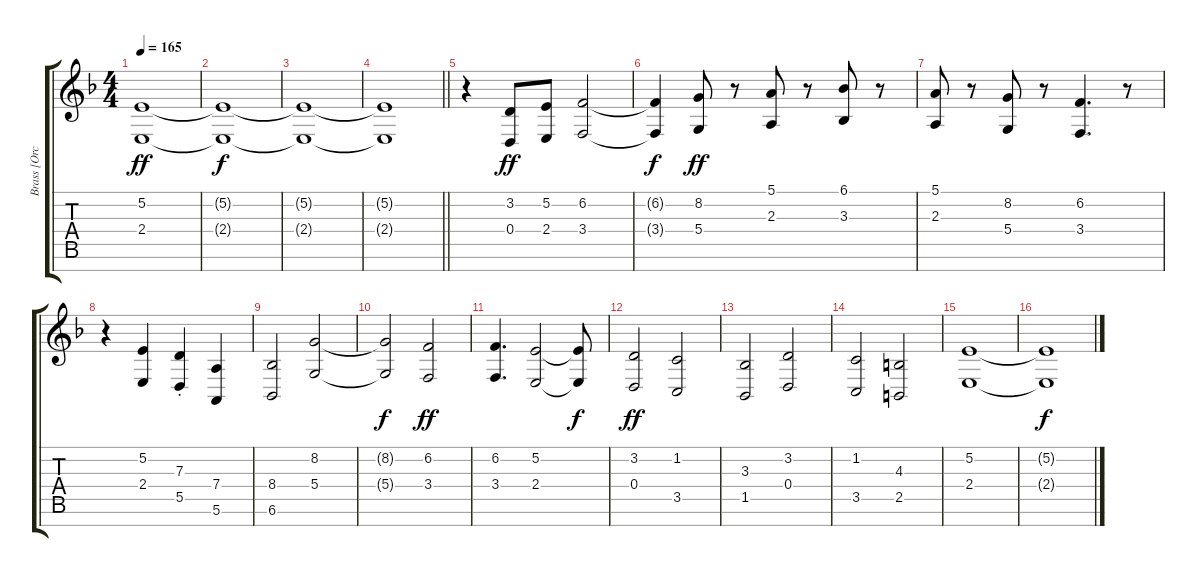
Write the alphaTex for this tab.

\track ("Brass [Orchestra]" "Brass [Orc") {instrument trumpet}
\staff {score tabs}
\tuning (E4 B3 G3 D3 A2 E2 B1) {hide}
\ts (4 4)
\tempo 165
\clef g2
\ks dminor
(5.2 2.4).1{dy ff} |
(5.2{t} 2.4{t}).1{dy f} |
(5.2{t} 2.4{t}).1 |
\barLineRight lightlight
(5.2{t} 2.4{t}).1 |
r.4{volume 16} (3.2 0.4).8{dy ff} (5.2 2.4).8 (6.2 3.4).2 |
(6.2{t} 3.4{t}).4{dy f} (8.2 5.4).8{dy ff} r.8 (5.1 2.3).8 r.8 (6.1 3.3).8 r.8 |
(5.1 2.3).8 r.8 (8.2 5.4).8 r.8 (6.2 3.4).4{d} r.8 |
r.4 (5.2 2.4).4 (7.3{st} 5.5{st}).4 (7.4 5.6).4 |
(8.4 6.6).2 (8.2 5.4).2 |
(8.2{t} 5.4{t}).2{dy f} (6.2 3.4).2{dy ff} |
(6.2 3.4).4{d} (5.2 2.4).2 (5.2{t} 2.4{t}).8{dy f} |
(3.2 0.4).2{dy ff} (1.2 3.5).2 |
(3.3 1.5).2 (3.2 0.4).2 |
(1.2 3.5).2 (4.3 2.5).2 |
(5.2 2.4).1 |
(5.2{t} 2.4{t}).1{dy f}
